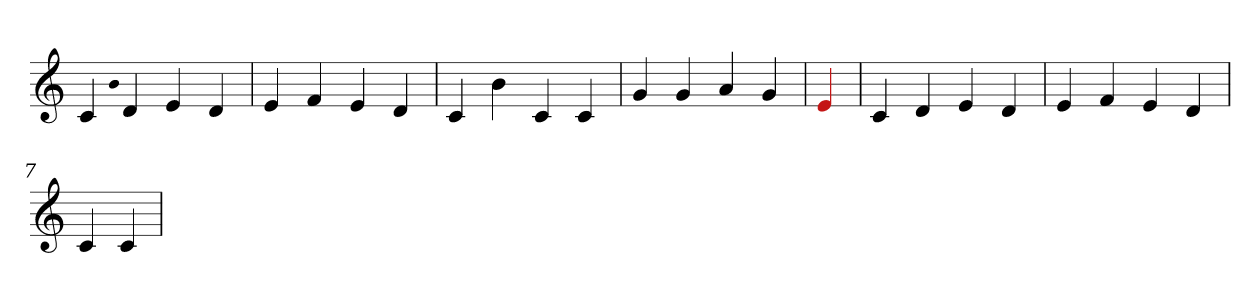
**kern
*part1
*staff1
*clefG2
=1
4c
qqb
4d
4e
4d
=2
4e
4f
4e
4d
=3
4c
4b
4c
4c
=4
4g
4g
4a
4g
=5
4Re
=5
4c
4d
4e
4d
=6
4e
4f
4e
4d
=7
4c
4c
=
*-
